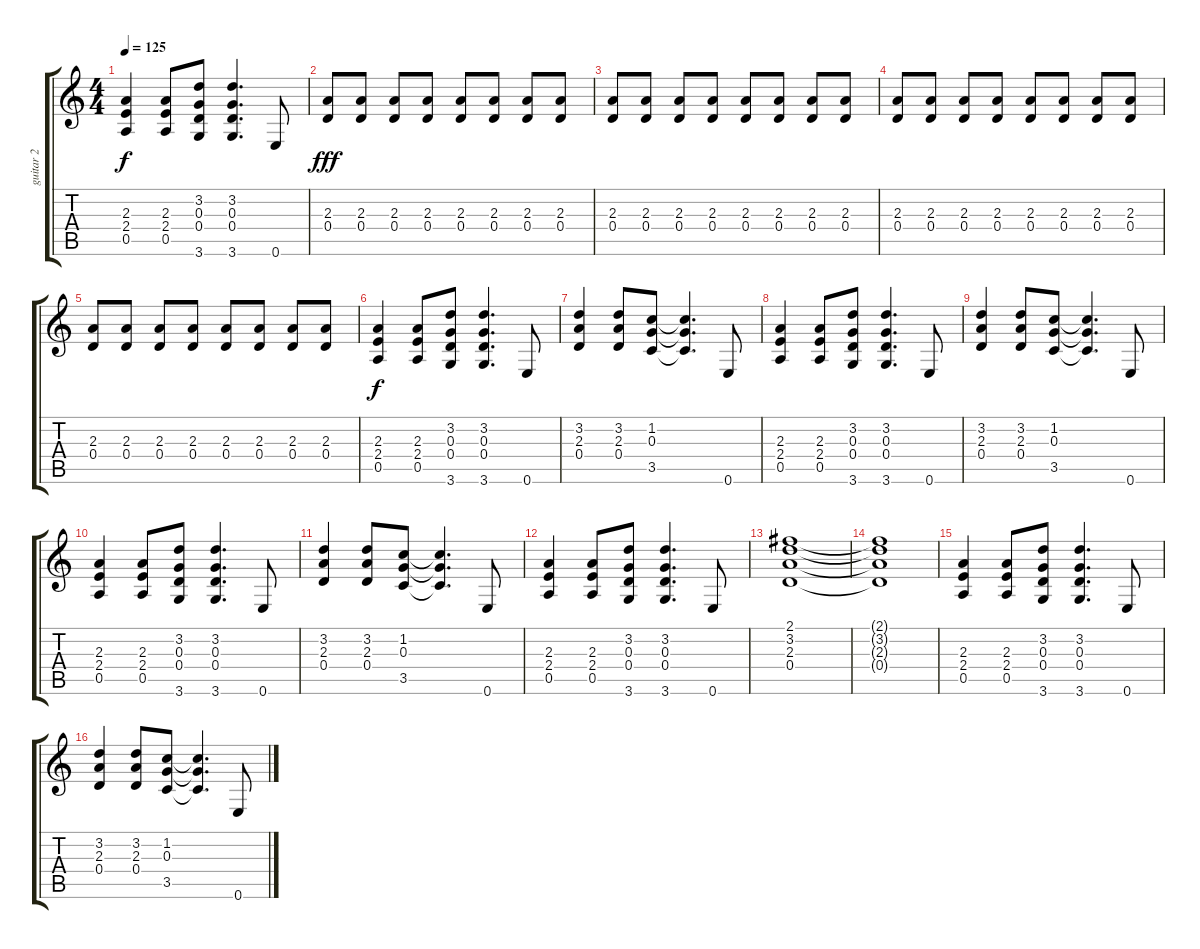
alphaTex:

\track ("guitar 2" "guitar 2") {instrument overdrivenguitar}
\staff {score tabs}
\tuning (E4 B3 G3 D3 A2 E2) {hide}
\ts (4 4)
\tempo 125
\clef g2
\ks c
(2.3 2.4 0.5).4{dy f} (2.3 2.4 0.5).8 (3.2 0.3 0.4 3.6).8 (3.2 0.3 0.4 3.6).4{d} 0.6.8 |
(2.3 0.4).8{dy fff} (2.3 0.4).8 (2.3 0.4).8 (2.3 0.4).8 (2.3 0.4).8 (2.3 0.4).8 (2.3 0.4).8 (2.3 0.4).8 |
(2.3 0.4).8 (2.3 0.4).8 (2.3 0.4).8 (2.3 0.4).8 (2.3 0.4).8 (2.3 0.4).8 (2.3 0.4).8 (2.3 0.4).8 |
(2.3 0.4).8 (2.3 0.4).8 (2.3 0.4).8 (2.3 0.4).8 (2.3 0.4).8 (2.3 0.4).8 (2.3 0.4).8 (2.3 0.4).8 |
(2.3 0.4).8 (2.3 0.4).8 (2.3 0.4).8 (2.3 0.4).8 (2.3 0.4).8 (2.3 0.4).8 (2.3 0.4).8 (2.3 0.4).8 |
(2.3 2.4 0.5).4{dy f} (2.3 2.4 0.5).8 (3.2 0.3 0.4 3.6).8 (3.2 0.3 0.4 3.6).4{d} 0.6.8 |
(3.2 2.3 0.4).4 (3.2 2.3 0.4).8 (1.2 0.3 3.5).8 (1.2{t} 0.3{t} 3.5{t}).4{d} 0.6.8 |
(2.3 2.4 0.5).4 (2.3 2.4 0.5).8 (3.2 0.3 0.4 3.6).8 (3.2 0.3 0.4 3.6).4{d} 0.6.8 |
(3.2 2.3 0.4).4 (3.2 2.3 0.4).8 (1.2 0.3 3.5).8 (1.2{t} 0.3{t} 3.5{t}).4{d} 0.6.8 |
(2.3 2.4 0.5).4 (2.3 2.4 0.5).8 (3.2 0.3 0.4 3.6).8 (3.2 0.3 0.4 3.6).4{d} 0.6.8 |
(3.2 2.3 0.4).4 (3.2 2.3 0.4).8 (1.2 0.3 3.5).8 (1.2{t} 0.3{t} 3.5{t}).4{d} 0.6.8 |
(2.3 2.4 0.5).4 (2.3 2.4 0.5).8 (3.2 0.3 0.4 3.6).8 (3.2 0.3 0.4 3.6).4{d} 0.6.8 |
(2.1 3.2 2.3 0.4).1 |
(2.1{t} 3.2{t} 2.3{t} 0.4{t}).1 |
(2.3 2.4 0.5).4 (2.3 2.4 0.5).8 (3.2 0.3 0.4 3.6).8 (3.2 0.3 0.4 3.6).4{d} 0.6.8 |
(3.2 2.3 0.4).4 (3.2 2.3 0.4).8 (1.2 0.3 3.5).8 (1.2{t} 0.3{t} 3.5{t}).4{d} 0.6.8
